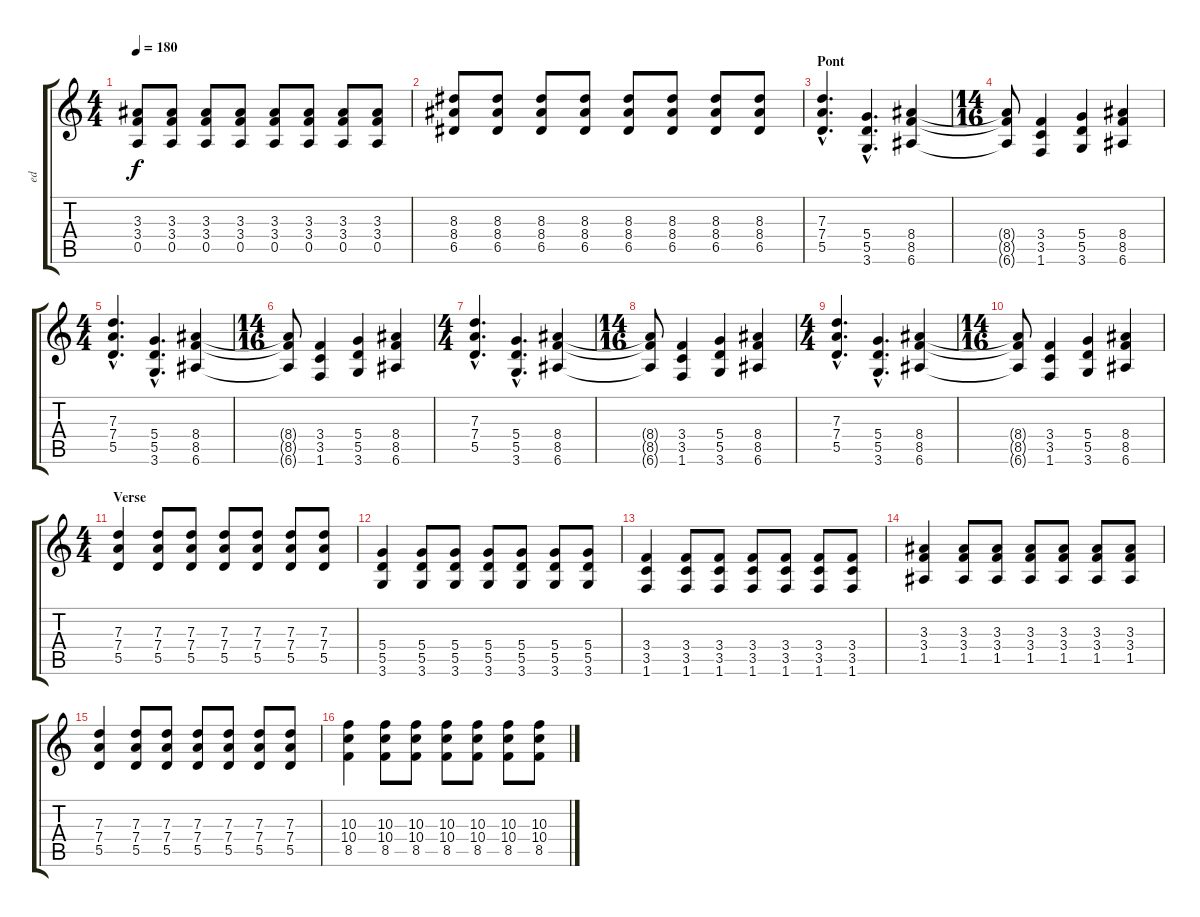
\track ("ed" "ed") {instrument distortionguitar}
\staff {score tabs}
\tuning (E4 B3 G3 D3 A2 E2) {hide}
\ts (4 4)
\tempo 180
\clef g2
\ks c
(3.3 3.4 0.5).8{dy f} (3.3 3.4 0.5).8 (3.3 3.4 0.5).8 (3.3 3.4 0.5).8 (3.3 3.4 0.5).8 (3.3 3.4 0.5).8 (3.3 3.4 0.5).8 (3.3 3.4 0.5).8 |
(8.3 8.4 6.5).8 (8.3 8.4 6.5).8 (8.3 8.4 6.5).8 (8.3 8.4 6.5).8 (8.3 8.4 6.5).8 (8.3 8.4 6.5).8 (8.3 8.4 6.5).8 (8.3 8.4 6.5).8 |
\section ("" "Pont")
(7.3{hac} 7.4{hac} 5.5{hac}).4{d} (5.4{hac} 5.5{hac} 3.6{hac}).4{d} (8.4 8.5 6.6).4 |
\ts (14 16)
(8.4{t} 8.5{t} 6.6{t}).8 (3.4 3.5 1.6).4 (5.4 5.5 3.6).4 (8.4 8.5 6.6).4 |
\ts (4 4)
(7.3{hac} 7.4{hac} 5.5{hac}).4{d} (5.4{hac} 5.5{hac} 3.6{hac}).4{d} (8.4 8.5 6.6).4 |
\ts (14 16)
(8.4{t} 8.5{t} 6.6{t}).8 (3.4 3.5 1.6).4 (5.4 5.5 3.6).4 (8.4 8.5 6.6).4 |
\ts (4 4)
(7.3{hac} 7.4{hac} 5.5{hac}).4{d} (5.4{hac} 5.5{hac} 3.6{hac}).4{d} (8.4 8.5 6.6).4 |
\ts (14 16)
(8.4{t} 8.5{t} 6.6{t}).8 (3.4 3.5 1.6).4 (5.4 5.5 3.6).4 (8.4 8.5 6.6).4 |
\ts (4 4)
(7.3{hac} 7.4{hac} 5.5{hac}).4{d} (5.4{hac} 5.5{hac} 3.6{hac}).4{d} (8.4 8.5 6.6).4 |
\ts (14 16)
(8.4{t} 8.5{t} 6.6{t}).8 (3.4 3.5 1.6).4 (5.4 5.5 3.6).4 (8.4 8.5 6.6).4 |
\ts (4 4)
\section ("" "Verse")
(7.3 7.4 5.5).4{volume 12 instrument distortionguitar} (7.3 7.4 5.5).8 (7.3 7.4 5.5).8 (7.3 7.4 5.5).8 (7.3 7.4 5.5).8 (7.3 7.4 5.5).8 (7.3 7.4 5.5).8 |
(5.4 5.5 3.6).4 (5.4 5.5 3.6).8 (5.4 5.5 3.6).8 (5.4 5.5 3.6).8 (5.4 5.5 3.6).8 (5.4 5.5 3.6).8 (5.4 5.5 3.6).8 |
(3.4 3.5 1.6).4 (3.4 3.5 1.6).8 (3.4 3.5 1.6).8 (3.4 3.5 1.6).8 (3.4 3.5 1.6).8 (3.4 3.5 1.6).8 (3.4 3.5 1.6).8 |
(3.3 3.4 1.5).4 (3.3 3.4 1.5).8 (3.3 3.4 1.5).8 (3.3 3.4 1.5).8 (3.3 3.4 1.5).8 (3.3 3.4 1.5).8 (3.3 3.4 1.5).8 |
(7.3 7.4 5.5).4 (7.3 7.4 5.5).8 (7.3 7.4 5.5).8 (7.3 7.4 5.5).8 (7.3 7.4 5.5).8 (7.3 7.4 5.5).8 (7.3 7.4 5.5).8 |
(10.3 10.4 8.5).4 (10.3 10.4 8.5).8 (10.3 10.4 8.5).8 (10.3 10.4 8.5).8 (10.3 10.4 8.5).8 (10.3 10.4 8.5).8 (10.3 10.4 8.5).8
